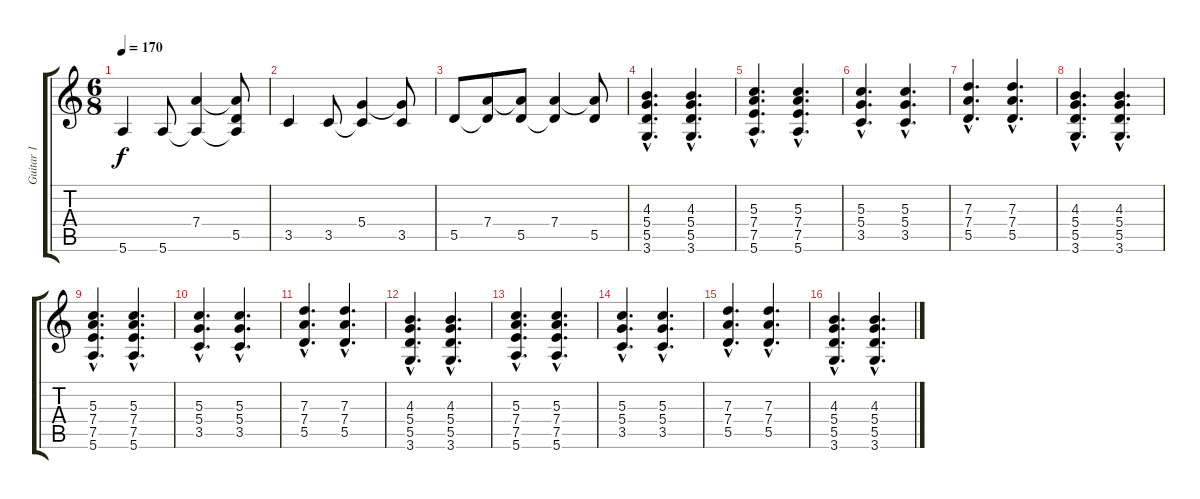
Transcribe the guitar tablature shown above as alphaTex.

\track ("Guitar 1" "Guitar 1") {instrument distortionguitar}
\staff {score tabs}
\tuning (E4 B3 G3 D3 A2 E2) {hide}
\ts (6 8)
\tempo 170
\clef g2
\ks c
5.6.4{dy f} 5.6.8 (7.4 5.6{t}).4 (7.4{t} 5.5 5.6{t}).8 |
3.5.4 3.5.8 (5.4 3.5{t}).4 (5.4{t} 3.5).8 |
5.5.8 (7.4 5.5{t}).8 (7.4{t} 5.5).8 (7.4 5.5{t}).4 (7.4{t} 5.5).8 |
(4.3{hac} 5.4{hac} 5.5{hac} 3.6{hac}).4{d} (4.3{hac} 5.4{hac} 5.5{hac} 3.6{hac}).4{d} |
(5.3{hac} 7.4{hac} 7.5{hac} 5.6{hac}).4{d} (5.3{hac} 7.4{hac} 7.5{hac} 5.6{hac}).4{d} |
(5.3{hac} 5.4{hac} 3.5{hac}).4{d} (5.3{hac} 5.4{hac} 3.5{hac}).4{d} |
(7.3{hac} 7.4{hac} 5.5{hac}).4{d} (7.3{hac} 7.4{hac} 5.5{hac}).4{d} |
(4.3{hac} 5.4{hac} 5.5{hac} 3.6{hac}).4{d} (4.3{hac} 5.4{hac} 5.5{hac} 3.6{hac}).4{d} |
(5.3{hac} 7.4{hac} 7.5{hac} 5.6{hac}).4{d} (5.3{hac} 7.4{hac} 7.5{hac} 5.6{hac}).4{d} |
(5.3{hac} 5.4{hac} 3.5{hac}).4{d} (5.3{hac} 5.4{hac} 3.5{hac}).4{d} |
(7.3{hac} 7.4{hac} 5.5{hac}).4{d} (7.3{hac} 7.4{hac} 5.5{hac}).4{d} |
(4.3{hac} 5.4{hac} 5.5{hac} 3.6{hac}).4{d} (4.3{hac} 5.4{hac} 5.5{hac} 3.6{hac}).4{d} |
(5.3{hac} 7.4{hac} 7.5{hac} 5.6{hac}).4{d} (5.3{hac} 7.4{hac} 7.5{hac} 5.6{hac}).4{d} |
(5.3{hac} 5.4{hac} 3.5{hac}).4{d} (5.3{hac} 5.4{hac} 3.5{hac}).4{d} |
(7.3{hac} 7.4{hac} 5.5{hac}).4{d} (7.3{hac} 7.4{hac} 5.5{hac}).4{d} |
(4.3{hac} 5.4{hac} 5.5{hac} 3.6{hac}).4{d} (4.3{hac} 5.4{hac} 5.5{hac} 3.6{hac}).4{d}
